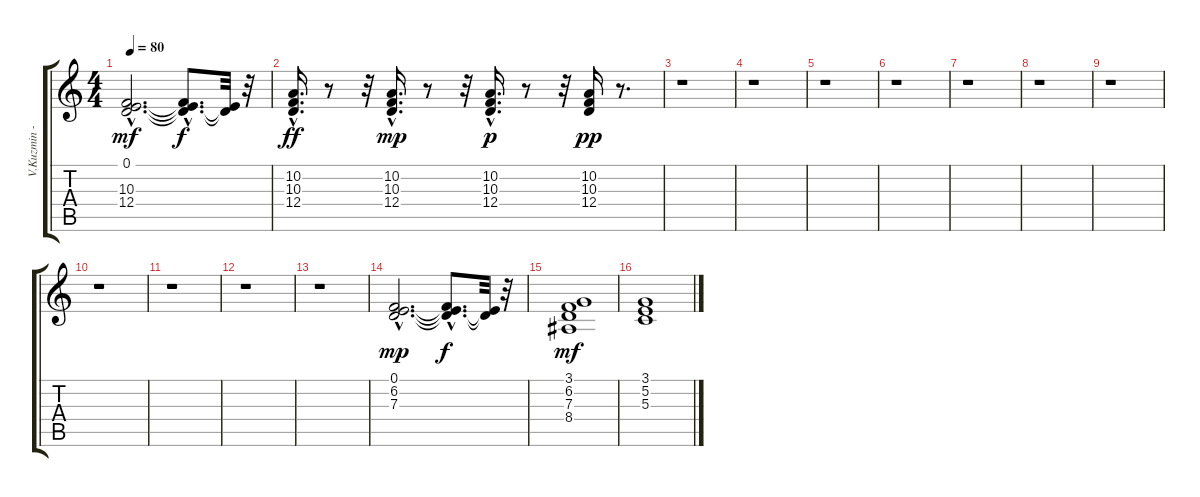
\track ("V.Kuzmin - I'll Never Forget You" "V.Kuzmin -") {instrument synthstrings2}
\staff {score tabs}
\tuning (E4 B3 G3 D3 A2 E2) {hide}
\ts (4 4)
\tempo 80
\clef g2
\ks c
(0.1{hac} 10.3{hac} 12.4{hac}).2{d dy mf} (0.1{hac t} 10.3{hac t} 12.4{hac t}).8{d dy f} (0.1{t} 12.4{t}).32 r.32 |
(10.2{hac} 10.3{hac} 12.4{hac}).16{d dy ff balance 16 instrument electricguitarclean} r.8 r.32 (10.2{hac} 10.3{hac} 12.4{hac}).16{d dy mp} r.8 r.32 (10.2{hac} 10.3{hac} 12.4{hac}).16{d dy p} r.8 r.32 (10.2 10.3 12.4).16{dy pp} r.8{d} |
r.1 |
r.1 |
r.1 |
r.1 |
r.1 |
r.1 |
r.1 |
r.1 |
r.1 |
r.1 |
r.1 |
(0.1{hac} 6.2{hac} 7.3{hac}).2{d dy mp balance 8 instrument synthstrings2} (0.1{hac t} 6.2{hac t} 7.3{hac t}).8{d dy f} (0.1{t} 7.3{t}).32 r.32 |
(3.1 6.2 7.3 8.4).1{dy mf} |
(3.1 5.2 5.3).1
